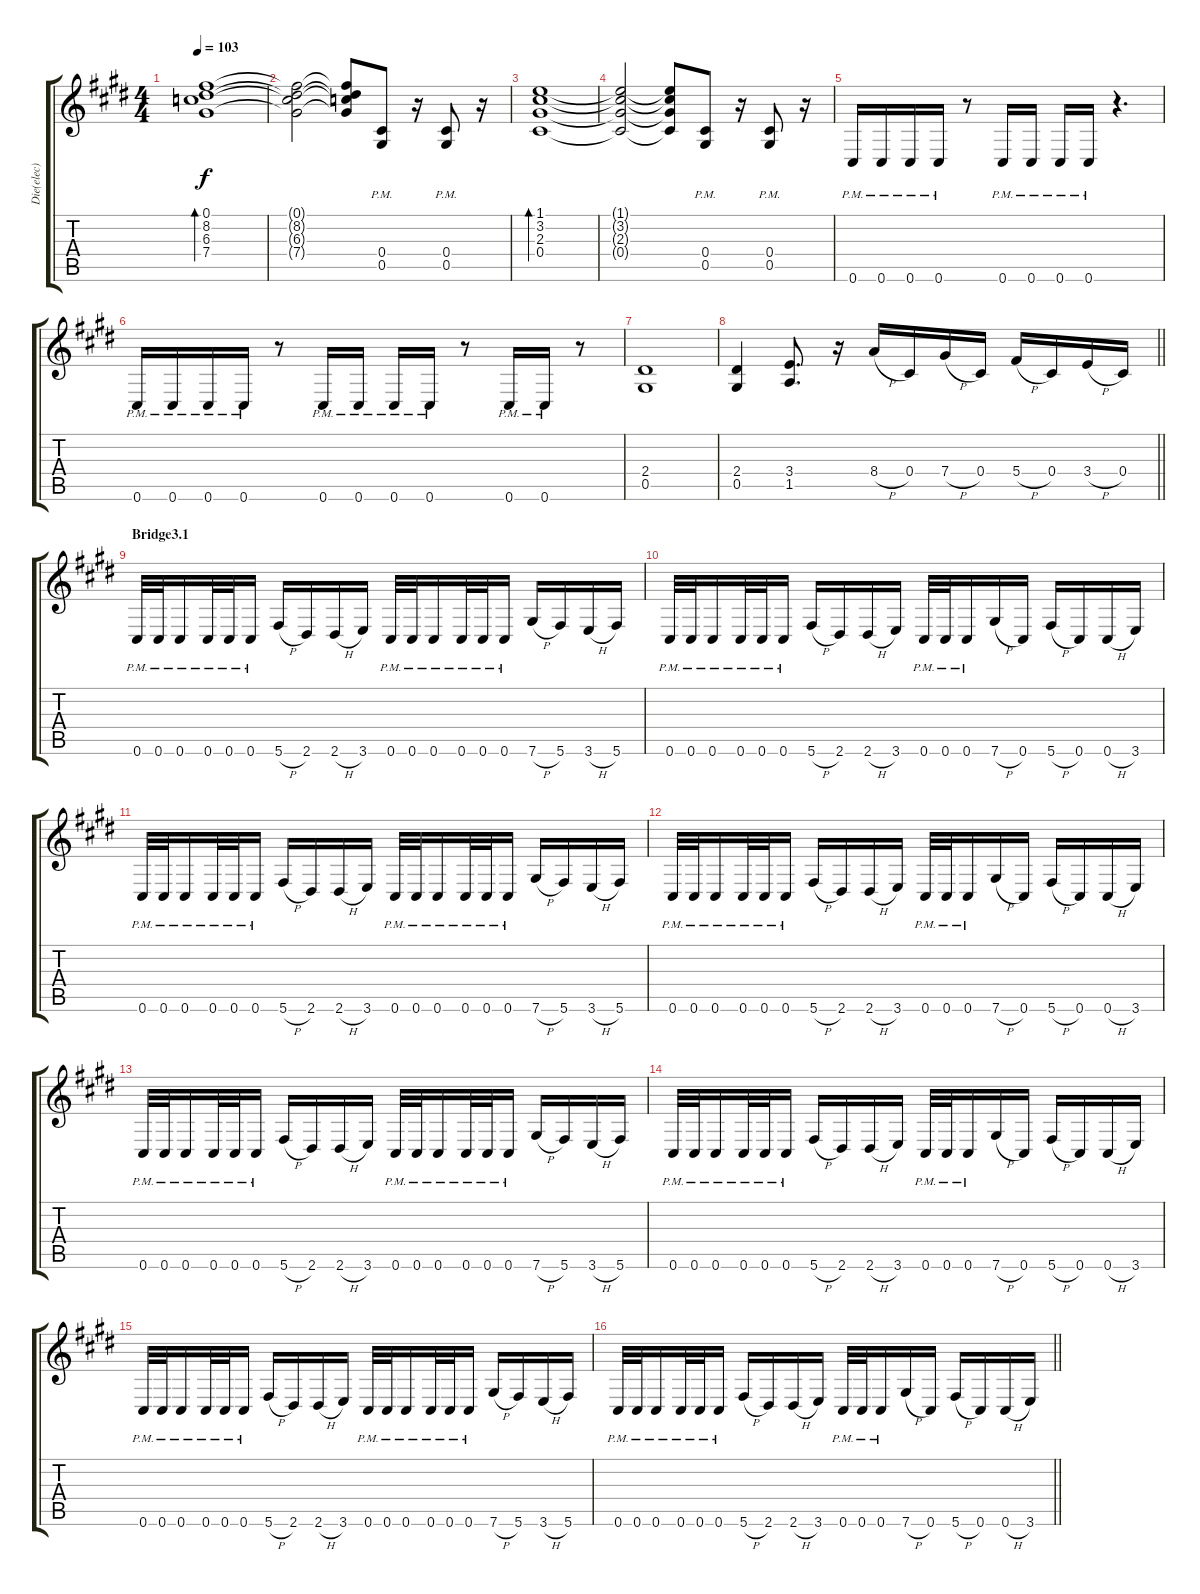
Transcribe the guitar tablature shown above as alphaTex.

\track ("Die(elec)" "Die(elec)") {instrument distortionguitar}
\staff {score tabs}
\tuning (Eb4 Bb3 Gb3 Db3 Ab2 Db2) {hide}
\ts (4 4)
\tempo 103
\clef g2
\ks c#minor
(0.1 8.2 6.3 7.4).1{bd 120 dy f} |
(0.1{t} 8.2{t} 6.3{t} 7.4{t}).2 (0.1{t} 8.2{t} 6.3{t} 7.4{t}).8 (0.4{pm} 0.5{pm}).8 r.16 (0.4{pm} 0.5{pm}).8 r.16 |
(1.1 3.2 2.3 0.4).1{bd 120} |
(1.1{t} 3.2{t} 2.3{t} 0.4{t}).2 (1.1{t} 3.2{t} 2.3{t} 0.4{t}).8 (0.4{pm} 0.5{pm}).8 r.16 (0.4{pm} 0.5{pm}).8 r.16 |
0.6{pm}.16 0.6{pm}.16 0.6{pm}.16 0.6{pm}.16 r.8 0.6{pm}.16 0.6{pm}.16 0.6{pm}.16 0.6{pm}.16 r.4{d} |
0.6{pm}.16 0.6{pm}.16 0.6{pm}.16 0.6{pm}.16 r.8 0.6{pm}.16 0.6{pm}.16 0.6{pm}.16 0.6{pm}.16 r.8 0.6{pm}.16 0.6{pm}.16 r.8 |
(2.4 0.5).1 |
\barLineRight lightlight
(2.4 0.5).4 (3.4 1.5).8{d} r.16 8.4{h}.16 0.4.16 7.4{h}.16 0.4.16 5.4{h}.16 0.4.16 3.4{h}.16 0.4.16 |
\section ("" "Bridge3.1")
0.6{pm}.32 0.6{pm}.32 0.6{pm}.16 0.6{pm}.32 0.6{pm}.32 0.6{pm}.16 5.6{h}.16 2.6.16 2.6{h}.16 3.6.16 0.6{pm}.32 0.6{pm}.32 0.6{pm}.16 0.6{pm}.32 0.6{pm}.32 0.6{pm}.16 7.6{h}.16 5.6.16 3.6{h}.16 5.6.16 |
0.6{pm}.32 0.6{pm}.32 0.6{pm}.16 0.6{pm}.32 0.6{pm}.32 0.6{pm}.16 5.6{h}.16 2.6.16 2.6{h}.16 3.6.16 0.6{pm}.32 0.6{pm}.32 0.6{pm}.16 7.6{h}.16 0.6.16 5.6{h}.16 0.6.16 0.6{h}.16 3.6.16 |
0.6{pm}.32 0.6{pm}.32 0.6{pm}.16 0.6{pm}.32 0.6{pm}.32 0.6{pm}.16 5.6{h}.16 2.6.16 2.6{h}.16 3.6.16 0.6{pm}.32 0.6{pm}.32 0.6{pm}.16 0.6{pm}.32 0.6{pm}.32 0.6{pm}.16 7.6{h}.16 5.6.16 3.6{h}.16 5.6.16 |
0.6{pm}.32 0.6{pm}.32 0.6{pm}.16 0.6{pm}.32 0.6{pm}.32 0.6{pm}.16 5.6{h}.16 2.6.16 2.6{h}.16 3.6.16 0.6{pm}.32 0.6{pm}.32 0.6{pm}.16 7.6{h}.16 0.6.16 5.6{h}.16 0.6.16 0.6{h}.16 3.6.16 |
0.6{pm}.32 0.6{pm}.32 0.6{pm}.16 0.6{pm}.32 0.6{pm}.32 0.6{pm}.16 5.6{h}.16 2.6.16 2.6{h}.16 3.6.16 0.6{pm}.32 0.6{pm}.32 0.6{pm}.16 0.6{pm}.32 0.6{pm}.32 0.6{pm}.16 7.6{h}.16 5.6.16 3.6{h}.16 5.6.16 |
0.6{pm}.32 0.6{pm}.32 0.6{pm}.16 0.6{pm}.32 0.6{pm}.32 0.6{pm}.16 5.6{h}.16 2.6.16 2.6{h}.16 3.6.16 0.6{pm}.32 0.6{pm}.32 0.6{pm}.16 7.6{h}.16 0.6.16 5.6{h}.16 0.6.16 0.6{h}.16 3.6.16 |
0.6{pm}.32 0.6{pm}.32 0.6{pm}.16 0.6{pm}.32 0.6{pm}.32 0.6{pm}.16 5.6{h}.16 2.6.16 2.6{h}.16 3.6.16 0.6{pm}.32 0.6{pm}.32 0.6{pm}.16 0.6{pm}.32 0.6{pm}.32 0.6{pm}.16 7.6{h}.16 5.6.16 3.6{h}.16 5.6.16 |
\barLineRight lightlight
0.6{pm}.32 0.6{pm}.32 0.6{pm}.16 0.6{pm}.32 0.6{pm}.32 0.6{pm}.16 5.6{h}.16 2.6.16 2.6{h}.16 3.6.16 0.6{pm}.32 0.6{pm}.32 0.6{pm}.16 7.6{h}.16 0.6.16 5.6{h}.16 0.6.16 0.6{h}.16 3.6.16
